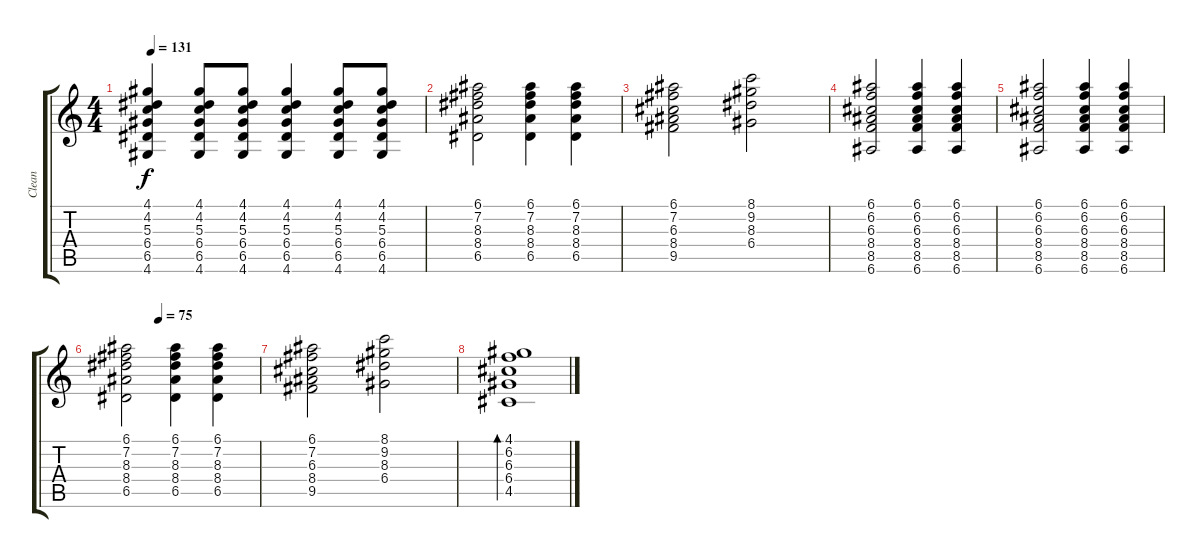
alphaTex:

\track ("Clean" "Clean") {instrument acousticguitarsteel}
\staff {score tabs}
\tuning (E4 B3 G3 D3 A2 E2) {hide}
\ts (4 4)
\tempo 131
\clef g2
\ks c
(4.1 4.2 5.3 6.4 6.5 4.6).4{dy f} (4.1 4.2 5.3 6.4 6.5 4.6).8 (4.1 4.2 5.3 6.4 6.5 4.6).8 (4.1 4.2 5.3 6.4 6.5 4.6).4 (4.1 4.2 5.3 6.4 6.5 4.6).8 (4.1 4.2 5.3 6.4 6.5 4.6).8 |
(6.1 7.2 8.3 8.4 6.5).2 (6.1 7.2 8.3 8.4 6.5).4 (6.1 7.2 8.3 8.4 6.5).4 |
(6.1 7.2 6.3 8.4 9.5).2 (8.1 9.2 8.3 6.4).2 |
(6.1 6.2 6.3 8.4 8.5 6.6).2 (6.1 6.2 6.3 8.4 8.5 6.6).4 (6.1 6.2 6.3 8.4 8.5 6.6).4 |
(6.1 6.2 6.3 8.4 8.5 6.6).2 (6.1 6.2 6.3 8.4 8.5 6.6).4 (6.1 6.2 6.3 8.4 8.5 6.6).4 |
\tempo (75 0.25)
(6.1 7.2 8.3 8.4 6.5).2 (6.1 7.2 8.3 8.4 6.5).4 (6.1 7.2 8.3 8.4 6.5).4 |
(6.1 7.2 6.3 8.4 9.5).2 (8.1 9.2 8.3 6.4).2 |
(4.1 6.2 6.3 6.4 4.5).1{bd 480}
